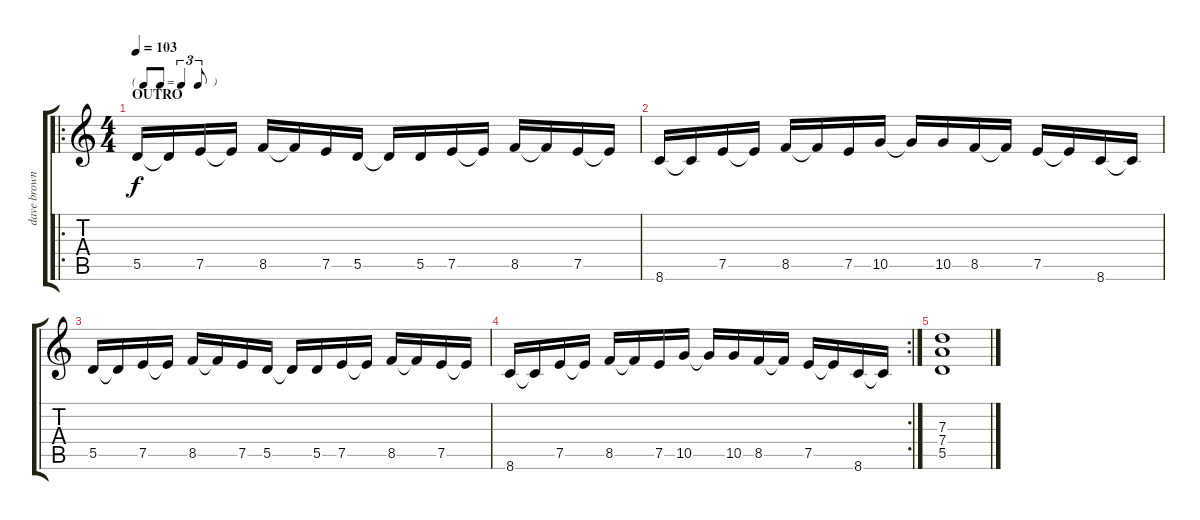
\track ("dave brown sound" "dave brown") {instrument distortionguitar}
\staff {score tabs}
\tuning (E4 B3 G3 D3 A2 E2) {hide}
\ro
\ts (4 4)
\tf triplet8th
\section ("" "OUTRO")
\tempo 103
\clef g2
\ks c
5.5.16{dy f} 5.5{t}.16 7.5.16 7.5{t}.16 8.5.16 8.5{t}.16 7.5.16 5.5.16 5.5{t}.16 5.5.16 7.5.16 7.5{t}.16 8.5.16 8.5{t}.16 7.5.16 7.5{t}.16 |
8.6.16 8.6{t}.16 7.5.16 7.5{t}.16 8.5.16 8.5{t}.16 7.5.16 10.5.16 10.5{t}.16 10.5.16 8.5.16 8.5{t}.16 7.5.16 7.5{t}.16 8.6.16 8.6{t}.16 |
5.5.16 5.5{t}.16 7.5.16 7.5{t}.16 8.5.16 8.5{t}.16 7.5.16 5.5.16 5.5{t}.16 5.5.16 7.5.16 7.5{t}.16 8.5.16 8.5{t}.16 7.5.16 7.5{t}.16 |
\rc 2
8.6.16 8.6{t}.16 7.5.16 7.5{t}.16 8.5.16 8.5{t}.16 7.5.16 10.5.16 10.5{t}.16 10.5.16 8.5.16 8.5{t}.16 7.5.16 7.5{t}.16 8.6.16 8.6{t}.16 |
(7.3 7.4 5.5).1{volume 0}
